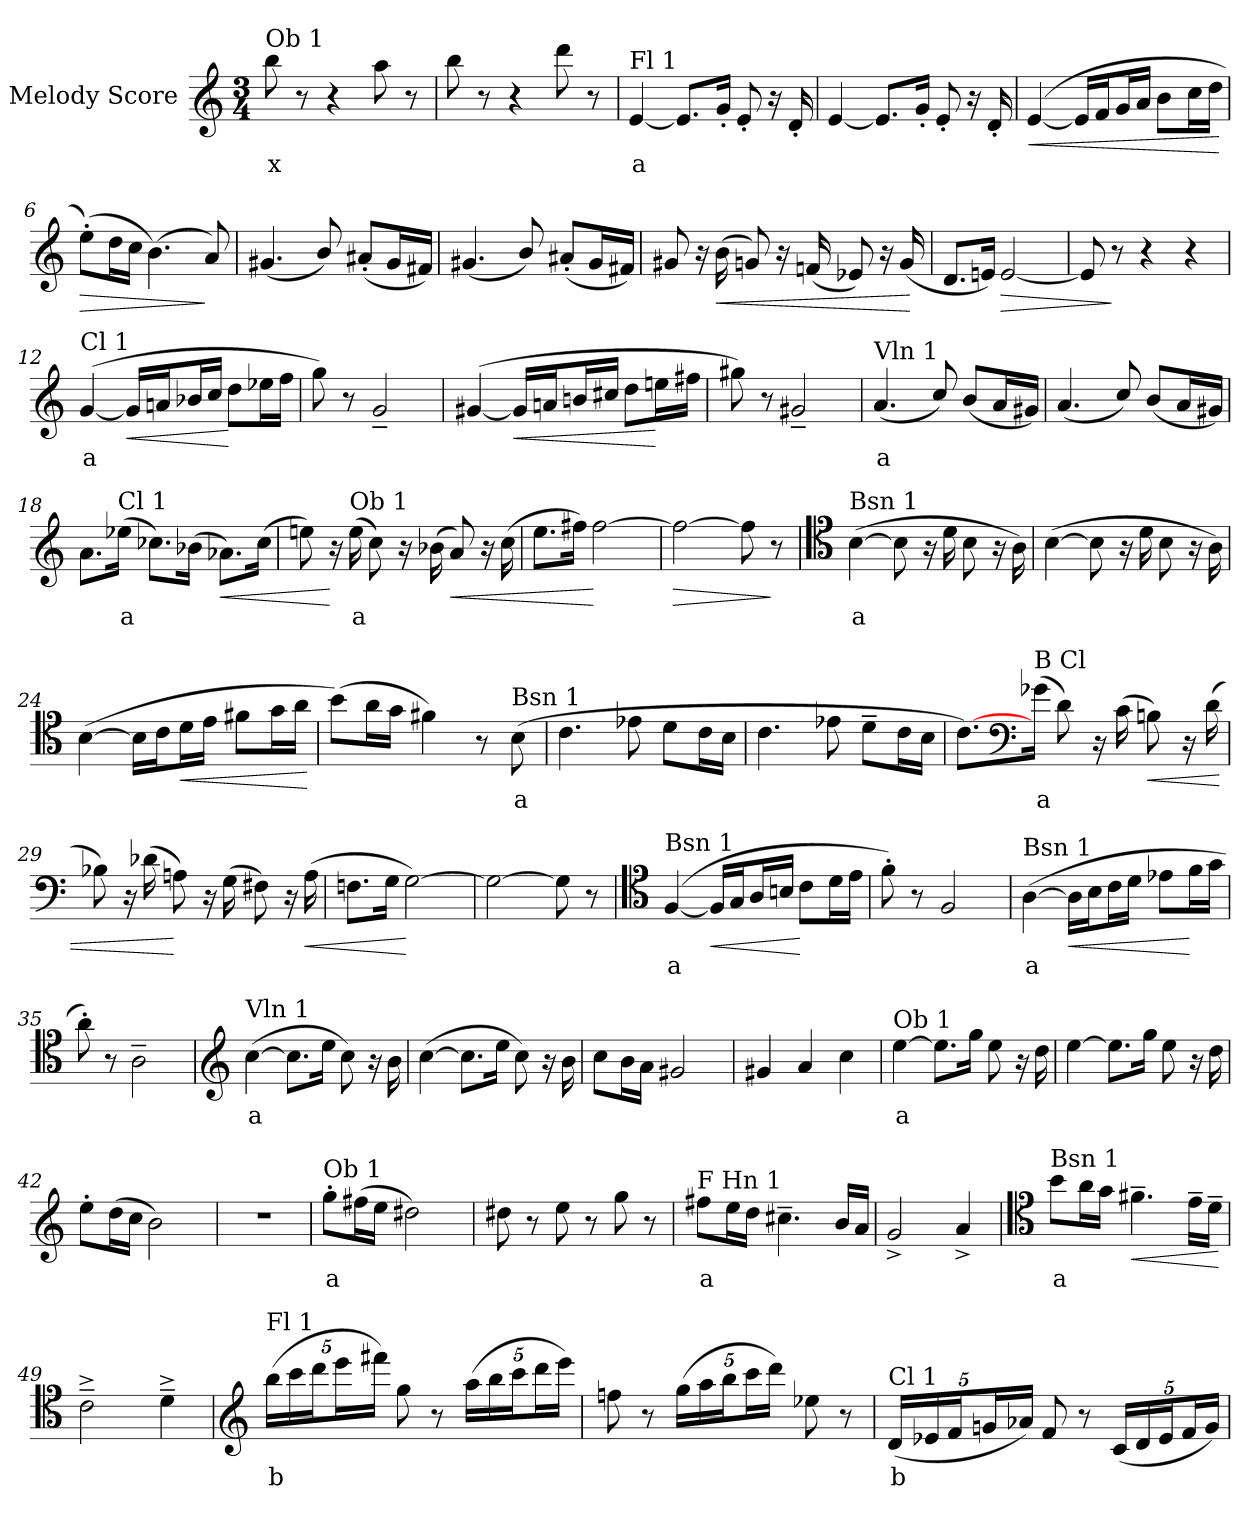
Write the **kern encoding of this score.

**kern	**text	**dynam
*part1	*part1	*part1
*staff1	*staff1	*staff1
*I"Melody Score	*	*
*k[]	*	*
*M3/4	*	*
=1	=1	=1
!LO:TX:a:t=Ob 1	!	!
!	!LO:LY:b:color=#FF0000	!
8bb\	x	.
8r	.	.
4r	.	.
8aa\	.	.
8r	.	.
=2	=2	=2
8bb\	.	.
8r	.	.
4r	.	.
8ddd\	.	.
8r	.	.
=3	=3	=3
!LO:TX:a:t=Fl 1	!	!
!	!LO:LY:b:color=#FF0000	!
[4e/	a	.
8.e/L]	.	.
16g'/Jk	.	.
8e'/	.	.
16r	.	.
16d'/	.	.
=4	=4	=4
[4e/	.	.
8.e/L]	.	.
16g'/Jk	.	.
8e'/	.	.
16r	.	.
16d'/	.	.
=5	=5	=5
!	!	!LO:HP:b
([4e/	.	<
16e/LL]	.	.
16f/J	.	.
16g/L	.	.
16a/JJ	.	.
8b\L	.	.
16cc\L	.	.
16dd\JJ	.	.
.	.	[
=6	=6	=6
!	!	!LO:HP:b
(8ee'\L)	.	>
16dd\L	.	.
16cc\JJ	.	.
(4.b\)	.	.
8a/)	.	]
=7	=7	=7
(4.g#X/	.	.
8b/)	.	.
(8a#X'/L	.	.
16g#/L	.	.
16f#X/JJ)	.	.
=8	=8	=8
(4.g#X/	.	.
8b/)	.	.
(8a#X'/L	.	.
16g#/L	.	.
16f#X/JJ)	.	.
=9	=9	=9
8g#X/	.	.
16r	.	.
!	!	!LO:HP:b
(16b\	.	<
8gn/)	.	.
16r	.	.
(16fn/	.	.
8e-X/)	.	.
16r	.	.
(16g/	.	.
.	.	[
=10	=10	=10
8.d/L	.	.
16en/Jk)	.	.
!	!	!LO:HP:b
[2e/	.	>
=11	=11	=11
8e/]	.	.
8r	.	]
4r	.	.
4r	.	.
=12	=12	=12
!LO:TX:a:t=Cl 1	!	!
!	!LO:LY:b:color=#FF0000	!
([4g/	a	.
!	!	!LO:HP:b
16g/LL]	.	<
16an/J	.	.
16b-/L	.	.
16cc/JJ	.	.
8dd\L	.	[
16ee-\L	.	.
16ff\JJ	.	.
=13	=13	=13
8gg\)	.	.
8r	.	.
2g~/	.	.
=14	=14	=14
([4g#X/	.	.
!	!	!LO:HP:b
16g#/LL]	.	<
16an/J	.	.
16bn/L	.	.
16cc#X/JJ	.	.
8dd\L	.	.
16een\L	.	[
16ff#X\JJ	.	.
=15	=15	=15
8gg#X\)	.	.
8r	.	.
2g#X~/	.	.
=16	=16	=16
*MM136	*	*
!LO:TX:a:t=Vln 1	!	!
!	!LO:LY:b:color=#FF0000	!
(4.a/	a	.
8cc/)	.	.
(8b/L	.	.
16a/L	.	.
16g#X/JJ)	.	.
=17	=17	=17
(4.a/	.	.
8cc/)	.	.
(8b/L	.	.
16a/L	.	.
16g#X/JJ)	.	.
=18	=18	=18
8.a\L	.	.
!LO:TX:a:t=Cl 1	!	!
!	!LO:LY:b:color=#FF0000	!
(16ee-X\Jk	a	.
8.cc-X\L)	.	.
(16b-\Jk	.	.
!	!	!LO:HP:b
8.a-\L)	.	<
(16cc-\Jk	.	.
=19	=19	=19
8een\)	.	.
16r	.	[
!LO:TX:a:t=Ob 1	!	!
!	!LO:LY:b:color=#FF0000	!
(16ee\	a	.
8cc\)	.	.
16r	.	.
(16b-X\	.	.
!	!	!LO:HP:b
8a/)	.	<
16r	.	.
(16cc\	.	.
=20	=20	=20
*MM140	*	*
8.ee\L	.	.
16ff#X\Jk)	.	.
[2ff#\	.	[
=21	=21	=21
!	!	!LO:HP:b
2ff#\_	.	>
8ff#\]	.	.
8r	.	]
=22	=22	=22
*clefC4	*	*
*MM144	*	*
!LO:TX:a:t=Bsn 1	!	!
!	!LO:LY:b:color=#FF0000	!
([4B\	a	.
8B\]	.	.
16r	.	.
16d\	.	.
8B\	.	.
16r	.	.
16A\)	.	.
=23	=23	=23
([4B\	.	.
8B\]	.	.
16r	.	.
16d\	.	.
8B\	.	.
16r	.	.
16A\)	.	.
=24	=24	=24
([4B\	.	.
16B\LL]	.	.
16c\J	.	.
!	!	!LO:HP:b
16d\L	.	<
16e\JJ	.	.
8f#X\L	.	.
16g\L	.	.
16a\JJ	.	.
.	.	[
=25	=25	=25
(8b\L)	.	.
16a\L	.	.
16g\JJ	.	.
4f#X\)	.	.
8r	.	.
!LO:TX:a:t=Bsn 1	!	!
!	!LO:LY:b:color=#FF0000	!
(8B\	a	.
=26	=26	=26
4.c\	.	.
8e-X\	.	.
8d\L	.	.
16c\L	.	.
16B\JJ	.	.
=27	=27	=27
4.c\	.	.
8e-X\	.	.
8d~\L	.	.
16c\L	.	.
16B\JJ	.	.
=28	=28	=28
[8.c\L)	.	.
*clefF4	*	*
!LO:TX:a:t=B Cl	!	!
!	!LO:LY:b:color=#FF0000	!
(16g-X\Jk	a	.
8d\)	.	.
16r	.	.
(16c\	.	.
!	!	!LO:HP:b
8Bn\)	.	<
16r	.	.
(16d\	.	.
=29	=29	=29
8B-X\)	.	.
16r	.	.
(16d-X\	.	.
8An\)	.	[
16r	.	.
(16G\	.	.
8F#X\)	.	.
16r	.	.
!	!	!LO:HP:b
(16A\	.	<
=30	=30	=30
8.Fn\L	.	.
16G\Jk	.	.
[2G\)	.	[
=31	=31	=31
2G\_	.	.
8G\]	.	.
8r	.	.
=32	=32	=32
*clefC4	*	*
!LO:TX:a:t=Bsn 1	!	!
!	!LO:LY:b:color=#FF0000	!
([4F/	a	.
!	!	!LO:HP:b
16F/LL]	.	<
16G/J	.	.
16A/L	.	.
16Bn/JJ	.	.
8c\L	.	[
16d\L	.	.
16e\JJ	.	.
=33	=33	=33
8f'\)	.	.
8r	.	.
2F/	.	.
=34	=34	=34
!LO:TX:a:t=Bsn 1	!	!
!	!LO:LY:b:color=#FF0000	!
([4A\	a	.
!	!	!LO:HP:b
16A\LL]	.	<
16B\J	.	.
16c\L	.	.
16d\JJ	.	.
8e-X\L	.	.
16f\L	.	[
16g\JJ	.	.
=35	=35	=35
8a'\)	.	.
8r	.	.
2A~\	.	.
=36	=36	=36
*clefG2	*	*
!LO:TX:a:t=Vln 1	!	!
!	!LO:LY:b:color=#FF0000	!
([4cc\	a	.
8.cc\L]	.	.
16ee\Jk	.	.
8cc\)	.	.
16r	.	.
16b\	.	.
=37	=37	=37
([4cc\	.	.
8.cc\L]	.	.
16ee\Jk	.	.
8cc\)	.	.
16r	.	.
16b\	.	.
=38	=38	=38
8cc\L	.	.
16b\L	.	.
16a\JJ	.	.
2g#X/	.	.
=39	=39	=39
4g#X/	.	.
4a/	.	.
4cc\	.	.
=40	=40	=40
*MM140	*	*
!LO:TX:a:t=Ob 1	!	!
!	!LO:LY:b:color=#FF0000	!
[4ee\	a	.
8.ee\L]	.	.
16gg\Jk	.	.
8ee\	.	.
16r	.	.
16dd\	.	.
=41	=41	=41
[4ee\	.	.
8.ee\L]	.	.
16gg\Jk	.	.
8ee\	.	.
16r	.	.
16dd\	.	.
=42	=42	=42
8ee'\L	.	.
(16dd\L	.	.
16cc\JJ	.	.
2b\)	.	.
=43	=43	=43
2.r	.	.
=44	=44	=44
!LO:TX:a:t=Ob 1	!	!
!	!LO:LY:b:color=#FF0000	!
8gg'\L	a	.
(16ff#i\L	.	.
16ee\JJ	.	.
2dd#X\)	.	.
=45	=45	=45
8dd#X\	.	.
8r	.	.
8ee\	.	.
8r	.	.
8gg\	.	.
8r	.	.
=46	=46	=46
*MM140	*	*
!LO:TX:a:t=F Hn 1	!	!
!	!LO:LY:b:color=#FF0000	!
8ff#X\L	a	.
16ee\L	.	.
16dd\JJ	.	.
4.cc#X~\	.	.
16b/LL	.	.
16a/JJ	.	.
=47	=47	=47
2g^/	.	.
4a^/	.	.
=48	=48	=48
*clefC4	*	*
!LO:TX:a:t=Bsn 1	!	!
!	!LO:LY:b:color=#FF0000	!
8b\L	a	.
16a\L	.	.
16g\JJ	.	.
!	!	!LO:HP:b
4.f#X~\	.	<
16e~\LL	.	.
16d~\JJ	.	.
.	.	[
=49	=49	=49
2c~^\	.	.
4d~^\	.	.
=50	=50	=50
*clefG2	*	*
*Xbrackettup	*	*
!LO:TX:a:t=Fl 1	!	!
!	!LO:LY:b:color=#FF0000	!
(20bb\LL	b	.
20ccc\	.	.
20ddd\J	.	.
20eee\L	.	.
20fff#X\JJ)	.	.
8gg\	.	.
8r	.	.
(20aa\LL	.	.
20bb\	.	.
20ccc\J	.	.
20ddd\L	.	.
20eee\JJ)	.	.
=51	=51	=51
8ffn\	.	.
8r	.	.
(20gg\LL	.	.
20aa\	.	.
20bb\J	.	.
20ccc\L	.	.
20ddd\JJ)	.	.
8ee-X\	.	.
8r	.	.
=52	=52	=52
*MM136	*	*
!LO:TX:a:t=Cl 1	!	!
!	!LO:LY:b:color=#FF0000	!
(20d/LL	b	.
20e-/	.	.
20f/J	.	.
20gn/L	.	.
20a-/JJ)	.	.
8f/	.	.
8r	.	.
(20c/LL	.	.
20d/	.	.
20e-/J	.	.
20f/L	.	.
20g/JJ)	.	.
=	=	=
*-	*-	*-
